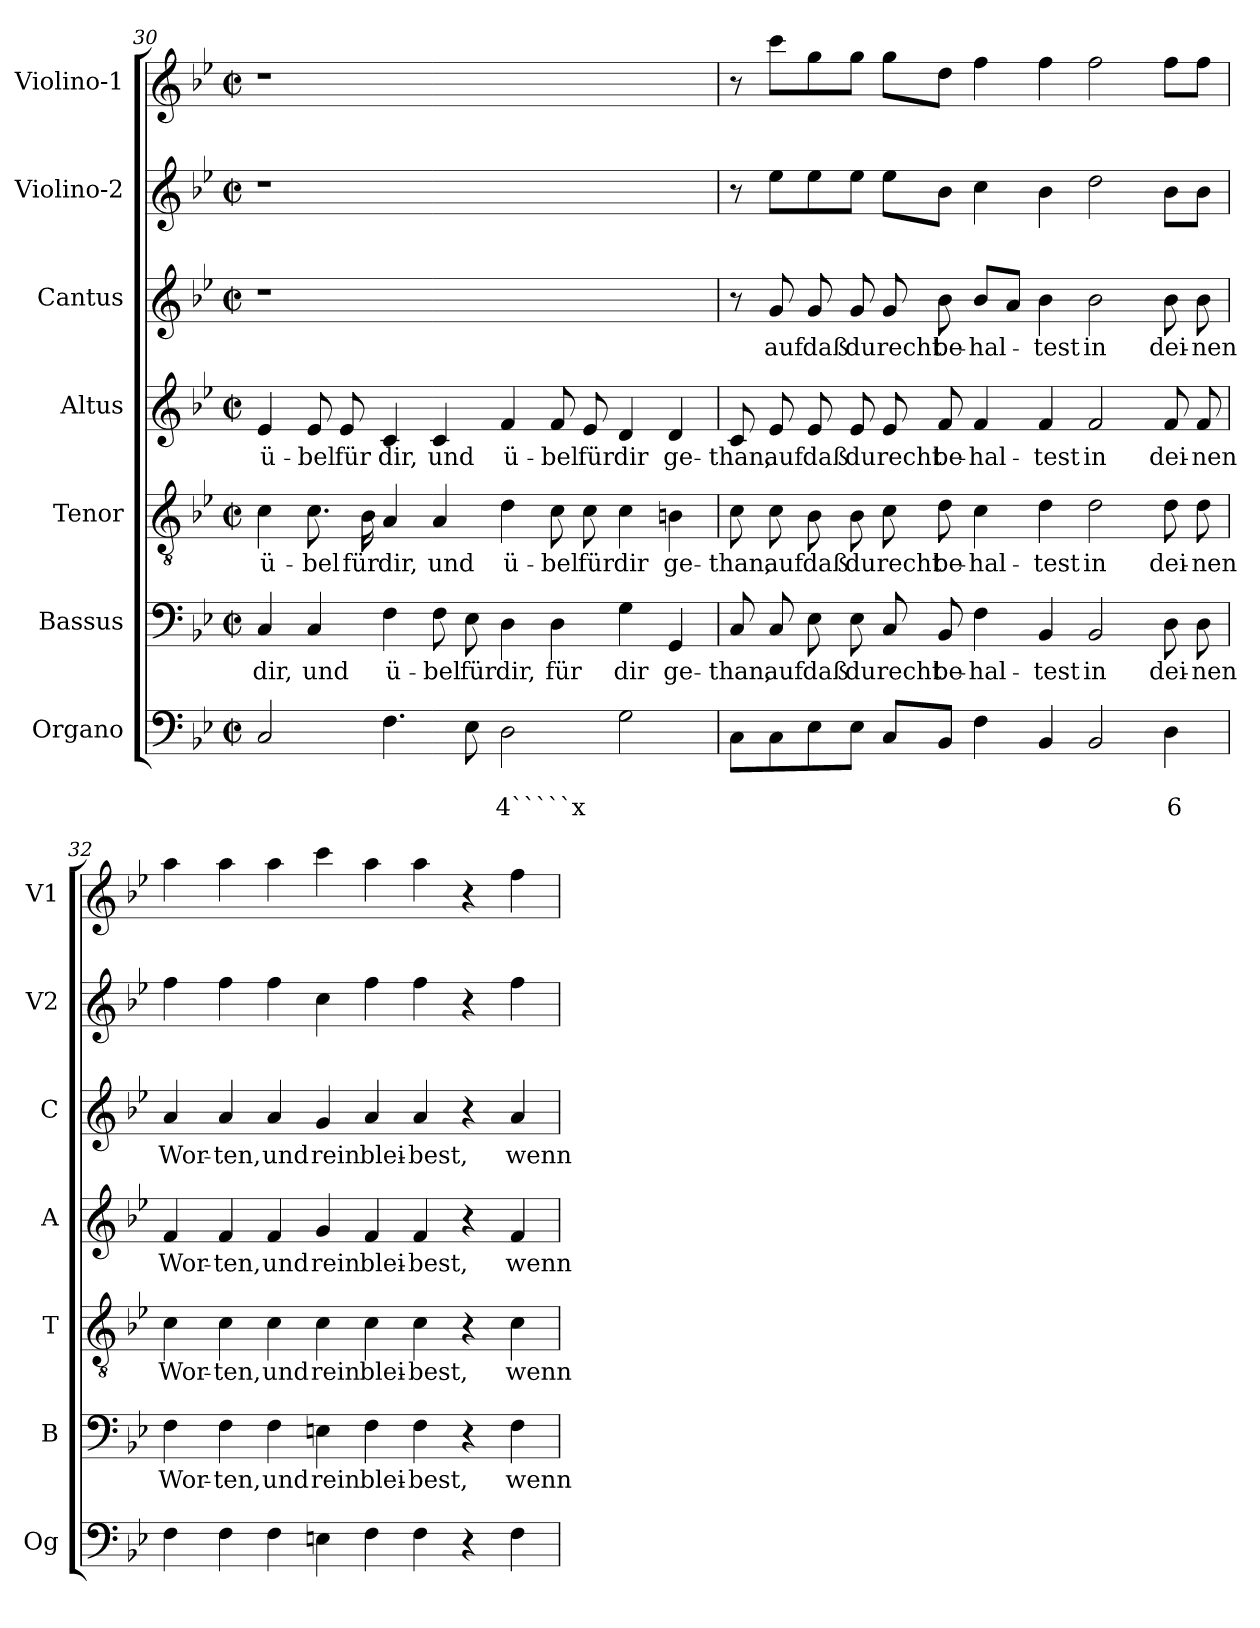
**kern	**text	**text	**kern	**text	**kern	**text	**kern	**text	**kern	**text	**kern	**kern
*part7	*part7	*part7	*part6	*part6	*part5	*part5	*part4	*part4	*part3	*part3	*part2	*part1
*staff7	*staff7	*staff7	*staff6	*staff6	*staff5	*staff5	*staff4	*staff4	*staff3	*staff3	*staff2	*staff1
*I"Organo	*	*	*I"Bassus	*	*I"Tenor	*	*I"Altus	*	*I"Cantus	*	*I"Violino-2	*I"Violino-1
*I'Og	*	*	*I'B	*	*I'T	*	*I'A	*	*I'C	*	*I'V2	*I'V1
*clefF4	*	*	*clefF4	*	*clefGv2	*	*clefG2	*	*clefG2	*	*clefG2	*clefG2
*k[b-e-]	*	*	*k[b-e-]	*	*k[b-e-]	*	*k[b-e-]	*	*k[b-e-]	*	*k[b-e-]	*k[b-e-]
*B-:	*	*	*B-:	*	*B-:	*	*B-:	*	*B-:	*	*B-:	*B-:
*M2/2	*	*	*M2/2	*	*M2/2	*	*M2/2	*	*M2/2	*	*M2/2	*M2/2
*met(c|)	*	*	*met(c|)	*	*met(c|)	*	*met(c|)	*	*met(c|)	*	*met(c|)	*met(c|)
=30	=30	=30	=30	=30	=30	=30	=30	=30	=30	=30	=30	=30
!	!	!	!	!LO:LY:b	!	!	!	!	!	!	!	!
!	!	!	!	!	!	!LO:LY:b	!	!	!	!	!	!
!	!	!	!	!	!	!	!	!LO:LY:b	!	!	!	!
2C/	.	.	4C/	dir,	4c\	ü-	4e-/	ü-	1r	.	1r	1r
!	!	!	!	!LO:LY:b	!	!	!	!	!	!	!	!
!	!	!	!	!	!	!LO:LY:b	!	!	!	!	!	!
!	!	!	!	!	!	!	!	!LO:LY:b	!	!	!	!
.	.	.	4C/	und	8.c\	-bel	8e-/	-bel	.	.	.	.
!	!	!	!	!	!	!	!	!LO:LY:b	!	!	!	!
.	.	.	.	.	.	.	8e-/	für	.	.	.	.
!	!	!	!	!	!	!LO:LY:b	!	!	!	!	!	!
.	.	.	.	.	16B-\	für	.	.	.	.	.	.
!	!	!	!	!LO:LY:b	!	!	!	!	!	!	!	!
!	!	!	!	!	!	!LO:LY:b	!	!	!	!	!	!
!	!	!	!	!	!	!	!	!LO:LY:b	!	!	!	!
4.F\	.	.	4F\	ü-	4A/	dir,	4c/	dir,	.	.	.	.
!	!	!	!	!LO:LY:b	!	!	!	!	!	!	!	!
!	!	!	!	!	!	!LO:LY:b	!	!	!	!	!	!
!	!	!	!	!	!	!	!	!LO:LY:b	!	!	!	!
.	.	.	8F\	-bel	4A/	und	4c/	und	.	.	.	.
!	!	!	!	!LO:LY:b	!	!	!	!	!	!	!	!
8E-\	.	.	8E-\	für	.	.	.	.	.	.	.	.
!	!	!LO:LY:b	!	!	!	!	!	!	!	!	!	!
!	!	!	!	!LO:LY:b	!	!	!	!	!	!	!	!
!	!	!	!	!	!	!LO:LY:b	!	!	!	!	!	!
!	!	!	!	!	!	!	!	!LO:LY:b	!	!	!	!
2D\	.	4`````x	4D\	dir,	4d\	ü-	4f/	ü-	1ryy	.	1ryy	1ryy
!	!	!	!	!LO:LY:b	!	!	!	!	!	!	!	!
!	!	!	!	!	!	!LO:LY:b	!	!	!	!	!	!
!	!	!	!	!	!	!	!	!LO:LY:b	!	!	!	!
.	.	.	4D\	für	8c\	-bel	8f/	-bel	.	.	.	.
!	!	!	!	!	!	!LO:LY:b	!	!	!	!	!	!
!	!	!	!	!	!	!	!	!LO:LY:b	!	!	!	!
.	.	.	.	.	8c\	für	8e-/	für	.	.	.	.
!	!	!	!	!LO:LY:b	!	!	!	!	!	!	!	!
!	!	!	!	!	!	!LO:LY:b	!	!	!	!	!	!
!	!	!	!	!	!	!	!	!LO:LY:b	!	!	!	!
2G\	.	.	4G\	dir	4c\	dir	4d/	dir	.	.	.	.
!	!	!	!	!LO:LY:b	!	!	!	!	!	!	!	!
!	!	!	!	!	!	!LO:LY:b	!	!	!	!	!	!
!	!	!	!	!	!	!	!	!LO:LY:b	!	!	!	!
.	.	.	4GG/	ge-	4Bn\	ge-	4d/	ge-	.	.	.	.
!!LO:PB:g=z
=31	=31	=31	=31	=31	=31	=31	=31	=31	=31	=31	=31	=31
!	!	!	!	!LO:LY:b	!	!	!	!	!	!	!	!
!	!	!	!	!	!	!LO:LY:b	!	!	!	!	!	!
!	!	!	!	!	!	!	!	!LO:LY:b	!	!	!	!
8C\L	.	.	8C/	-than,	8c\	-than,	8c/	-than,	8r	.	8r	8r
!	!	!	!	!LO:LY:b	!	!	!	!	!	!	!	!
!	!	!	!	!	!	!LO:LY:b	!	!	!	!	!	!
!	!	!	!	!	!	!	!	!LO:LY:b	!	!	!	!
!	!	!	!	!	!	!	!	!	!	!LO:LY:b	!	!
8C\	.	.	8C/	auf	8c\	auf	8e-/	auf	8g/	auf	8ee-\L	8ccc\L
!	!	!	!	!LO:LY:b	!	!	!	!	!	!	!	!
!	!	!	!	!	!	!LO:LY:b	!	!	!	!	!	!
!	!	!	!	!	!	!	!	!LO:LY:b	!	!	!	!
!	!	!	!	!	!	!	!	!	!	!LO:LY:b	!	!
8E-\	.	.	8E-\	daß	8B-\	daß	8e-/	daß	8g/	daß	8ee-\	8gg\
!	!	!	!	!LO:LY:b	!	!	!	!	!	!	!	!
!	!	!	!	!	!	!LO:LY:b	!	!	!	!	!	!
!	!	!	!	!	!	!	!	!LO:LY:b	!	!	!	!
!	!	!	!	!	!	!	!	!	!	!LO:LY:b	!	!
8E-\J	.	.	8E-\	du	8B-\	du	8e-/	du	8g/	du	8ee-\J	8gg\J
!	!	!	!	!LO:LY:b	!	!	!	!	!	!	!	!
!	!	!	!	!	!	!LO:LY:b	!	!	!	!	!	!
!	!	!	!	!	!	!	!	!LO:LY:b	!	!	!	!
!	!	!	!	!	!	!	!	!	!	!LO:LY:b	!	!
8C/L	.	.	8C/	recht	8c\	recht	8e-/	recht	8g/	recht	8ee-\L	8gg\L
!	!	!	!	!LO:LY:b	!	!	!	!	!	!	!	!
!	!	!	!	!	!	!LO:LY:b	!	!	!	!	!	!
!	!	!	!	!	!	!	!	!LO:LY:b	!	!	!	!
!	!	!	!	!	!	!	!	!	!	!LO:LY:b	!	!
8BB-/J	.	.	8BB-/	be-	8d\	be-	8f/	be-	8b-\	be-	8b-\J	8dd\J
!	!	!	!	!LO:LY:b	!	!	!	!	!	!	!	!
!	!	!	!	!	!	!LO:LY:b	!	!	!	!	!	!
!	!	!	!	!	!	!	!	!LO:LY:b	!	!	!	!
!	!	!	!	!	!	!	!	!	!	!LO:LY:b	!	!
4F\	.	.	4F\	-hal-	4c\	-hal-	4f/	-hal-	8b-/L	-hal-	4cc\	4ff\
.	.	.	.	.	.	.	.	.	8a/J	.	.	.
!	!	!	!	!LO:LY:b	!	!	!	!	!	!	!	!
!	!	!	!	!	!	!LO:LY:b	!	!	!	!	!	!
!	!	!	!	!	!	!	!	!LO:LY:b	!	!	!	!
!	!	!	!	!	!	!	!	!	!	!LO:LY:b	!	!
4BB-/	.	.	4BB-/	-test	4d\	-test	4f/	-test	4b-\	-test	4b-\	4ff\
!	!	!	!	!LO:LY:b	!	!	!	!	!	!	!	!
!	!	!	!	!	!	!LO:LY:b	!	!	!	!	!	!
!	!	!	!	!	!	!	!	!LO:LY:b	!	!	!	!
!	!	!	!	!	!	!	!	!	!	!LO:LY:b	!	!
2BB-/	.	.	2BB-/	in	2d\	in	2f/	in	2b-\	in	2dd\	2ff\
!	!	!LO:LY:b	!	!	!	!	!	!	!	!	!	!
!	!	!	!	!LO:LY:b	!	!	!	!	!	!	!	!
!	!	!	!	!	!	!LO:LY:b	!	!	!	!	!	!
!	!	!	!	!	!	!	!	!LO:LY:b	!	!	!	!
!	!	!	!	!	!	!	!	!	!	!LO:LY:b	!	!
4D\	.	6	8D\	dei-	8d\	dei-	8f/	dei-	8b-\	dei-	8b-\L	8ff\L
!	!	!	!	!LO:LY:b	!	!	!	!	!	!	!	!
!	!	!	!	!	!	!LO:LY:b	!	!	!	!	!	!
!	!	!	!	!	!	!	!	!LO:LY:b	!	!	!	!
!	!	!	!	!	!	!	!	!	!	!LO:LY:b	!	!
.	.	.	8D\	-nen	8d\	-nen	8f/	-nen	8b-\	-nen	8b-\J	8ff\J
=32	=32	=32	=32	=32	=32	=32	=32	=32	=32	=32	=32	=32
!	!	!	!	!LO:LY:b	!	!	!	!	!	!	!	!
!	!	!	!	!	!	!LO:LY:b	!	!	!	!	!	!
!	!	!	!	!	!	!	!	!LO:LY:b	!	!	!	!
!	!	!	!	!	!	!	!	!	!	!LO:LY:b	!	!
4F\	.	.	4F\	Wor-	4c\	Wor-	4f/	Wor-	4a/	Wor-	4ff\	4aa\
!	!	!	!	!LO:LY:b	!	!	!	!	!	!	!	!
!	!	!	!	!	!	!LO:LY:b	!	!	!	!	!	!
!	!	!	!	!	!	!	!	!LO:LY:b	!	!	!	!
!	!	!	!	!	!	!	!	!	!	!LO:LY:b	!	!
4F\	.	.	4F\	-ten,	4c\	-ten,	4f/	-ten,	4a/	-ten,	4ff\	4aa\
!	!	!	!	!LO:LY:b	!	!	!	!	!	!	!	!
!	!	!	!	!	!	!LO:LY:b	!	!	!	!	!	!
!	!	!	!	!	!	!	!	!LO:LY:b	!	!	!	!
!	!	!	!	!	!	!	!	!	!	!LO:LY:b	!	!
4F\	.	.	4F\	und	4c\	und	4f/	und	4a/	und	4ff\	4aa\
!	!	!	!	!LO:LY:b	!	!	!	!	!	!	!	!
!	!	!	!	!	!	!LO:LY:b	!	!	!	!	!	!
!	!	!	!	!	!	!	!	!LO:LY:b	!	!	!	!
!	!	!	!	!	!	!	!	!	!	!LO:LY:b	!	!
4En\	.	.	4En\	rein	4c\	rein	4g/	rein	4g/	rein	4cc\	4ccc\
!	!	!	!	!LO:LY:b	!	!	!	!	!	!	!	!
!	!	!	!	!	!	!LO:LY:b	!	!	!	!	!	!
!	!	!	!	!	!	!	!	!LO:LY:b	!	!	!	!
!	!	!	!	!	!	!	!	!	!	!LO:LY:b	!	!
4F\	.	.	4F\	blei-	4c\	blei-	4f/	blei-	4a/	blei-	4ff\	4aa\
!	!	!	!	!LO:LY:b	!	!	!	!	!	!	!	!
!	!	!	!	!	!	!LO:LY:b	!	!	!	!	!	!
!	!	!	!	!	!	!	!	!LO:LY:b	!	!	!	!
!	!	!	!	!	!	!	!	!	!	!LO:LY:b	!	!
4F\	.	.	4F\	-best,	4c\	-best,	4f/	-best,	4a/	-best,	4ff\	4aa\
4r	.	.	4r	.	4r	.	4r	.	4r	.	4r	4r
!	!	!	!	!LO:LY:b	!	!	!	!	!	!	!	!
!	!	!	!	!	!	!LO:LY:b	!	!	!	!	!	!
!	!	!	!	!	!	!	!	!LO:LY:b	!	!	!	!
!	!	!	!	!	!	!	!	!	!	!LO:LY:b	!	!
4F\	.	.	4F\	wenn	4c\	wenn	4f/	wenn	4a/	wenn	4ff\	4ff\
=	=	=	=	=	=	=	=	=	=	=	=	=
*-	*-	*-	*-	*-	*-	*-	*-	*-	*-	*-	*-	*-
